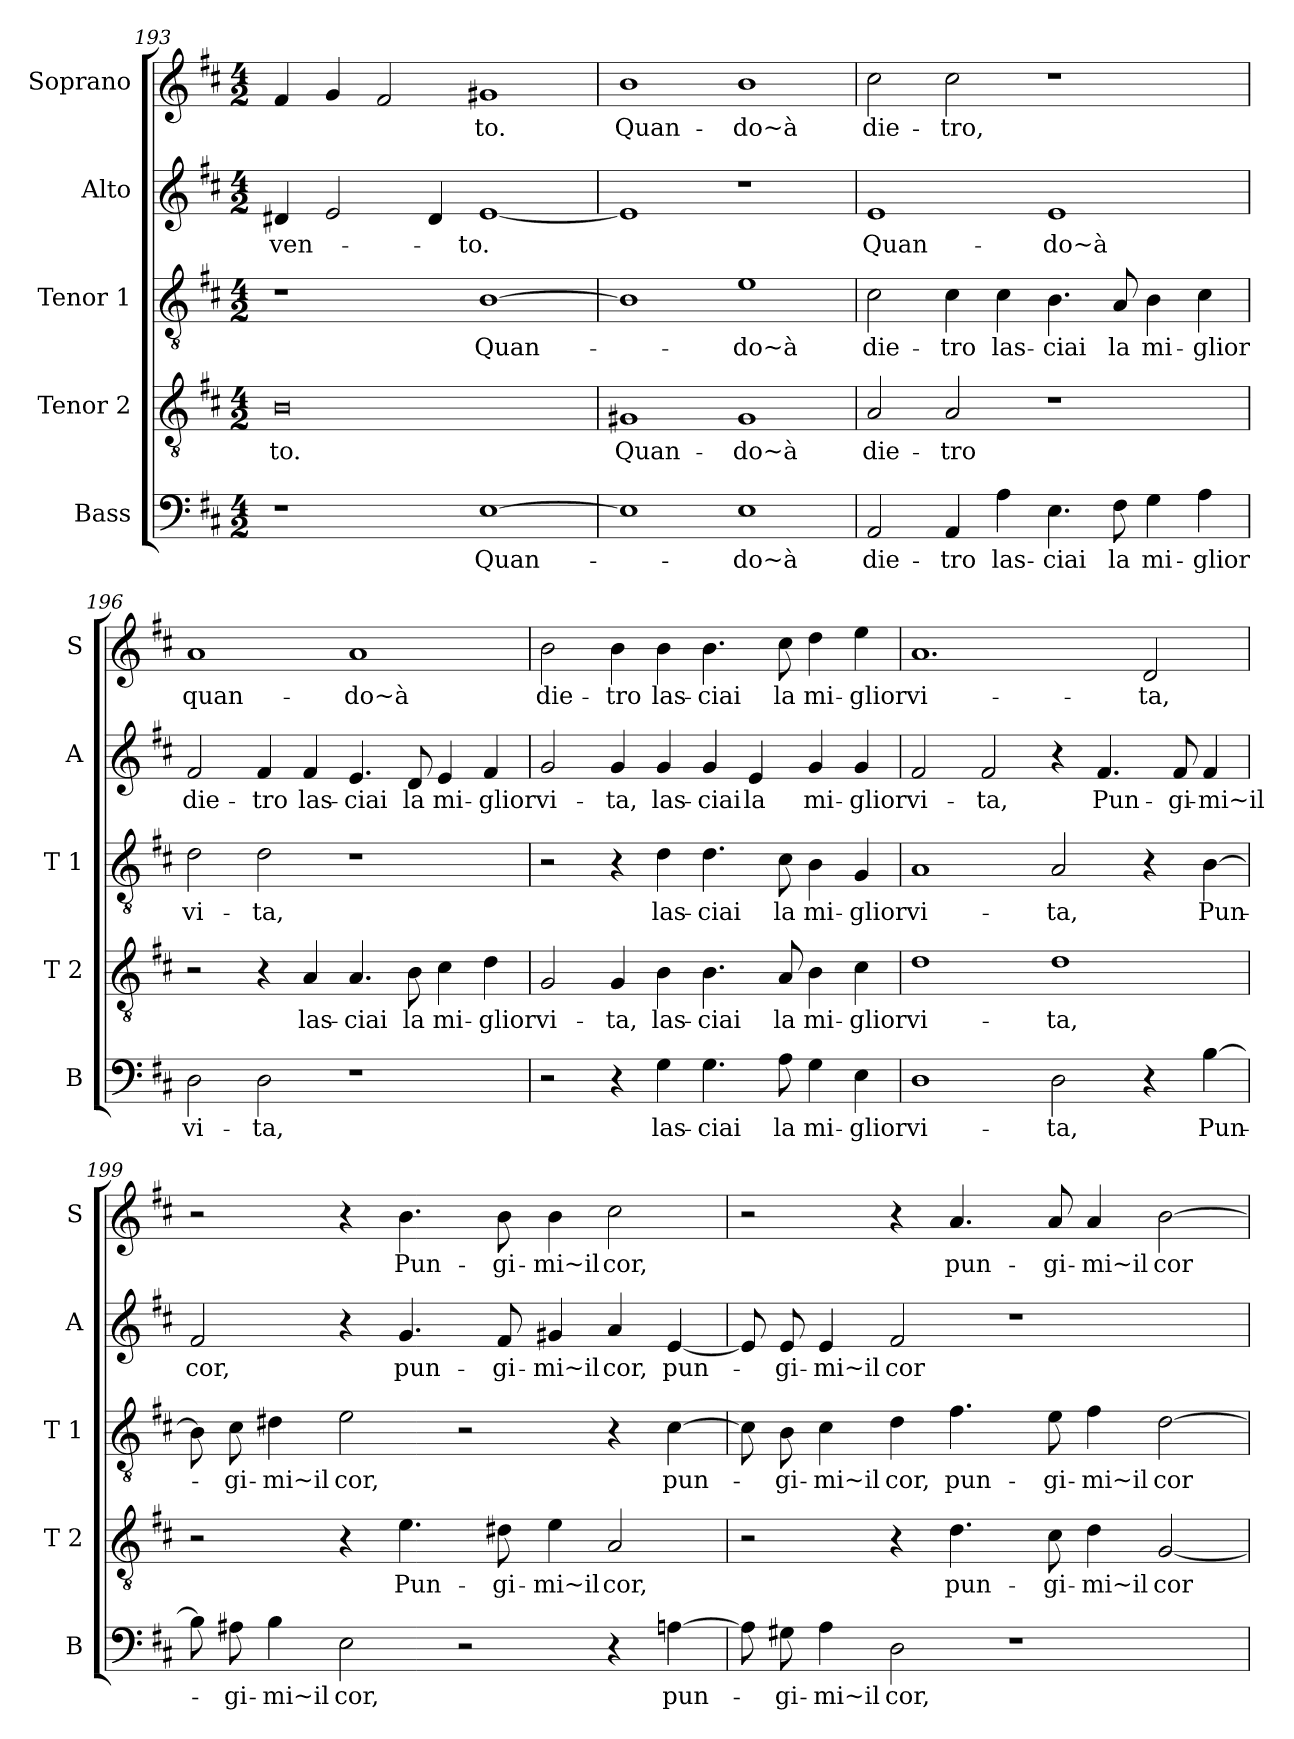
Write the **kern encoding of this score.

**kern	**text	**kern	**text	**kern	**text	**kern	**text	**kern	**text
*part5	*part5	*part4	*part4	*part3	*part3	*part2	*part2	*part1	*part1
*staff5	*staff5	*staff4	*staff4	*staff3	*staff3	*staff2	*staff2	*staff1	*staff1
*I"Bass	*	*I"Tenor 2	*	*I"Tenor 1	*	*I"Alto	*	*I"Soprano	*
*I'B	*	*I'T 2	*	*I'T 1	*	*I'A	*	*I'S	*
*clefF4	*	*clefGv2	*	*clefGv2	*	*clefG2	*	*clefG2	*
*k[f#c#]	*	*k[f#c#]	*	*k[f#c#]	*	*k[f#c#]	*	*k[f#c#]	*
*D:	*	*D:	*	*D:	*	*D:	*	*D:	*
*M4/2	*	*M4/2	*	*M4/2	*	*M4/2	*	*M4/2	*
=193	=193	=193	=193	=193	=193	=193	=193	=193	=193
!	!	!	!LO:LY:b	!	!	!	!LO:LY:b	!	!
1r	.	0B	-to.	1r	.	4d#X/	ven-	4f#/	.
.	.	.	.	.	.	2e/	.	4g/	.
.	.	.	.	.	.	.	.	2f#/	.
.	.	.	.	.	.	4d#/	.	.	.
!	!LO:LY:b	!	!	!	!LO:LY:b	!	!LO:LY:b	!	!LO:LY:b
[1E	Quan-	.	.	[1B	Quan-	[1e	-to.	1g#X	-to.
=194	=194	=194	=194	=194	=194	=194	=194	=194	=194
!	!	!	!LO:LY:b	!	!	!	!	!	!LO:LY:b
1E]	.	1G#X	Quan-	1B]	.	1e]	.	1b	Quan-
!	!LO:LY:b	!	!LO:LY:b	!	!LO:LY:b	!	!	!	!LO:LY:b
1E	-do~à	1G#	-do~à	1e	-do~à	1r	.	1b	-do~à
!!LO:LB:g=z
=195	=195	=195	=195	=195	=195	=195	=195	=195	=195
!	!LO:LY:b	!	!LO:LY:b	!	!LO:LY:b	!	!LO:LY:b	!	!LO:LY:b
2AA/	die-	2A/	die-	2c#\	die-	1e	Quan-	2cc#\	die-
!	!LO:LY:b	!	!LO:LY:b	!	!LO:LY:b	!	!	!	!LO:LY:b
4AA/	-tro	2A/	-tro	4c#\	-tro	.	.	2cc#\	-tro,
!	!LO:LY:b	!	!	!	!LO:LY:b	!	!	!	!
4A\	las-	.	.	4c#\	las-	.	.	.	.
!	!LO:LY:b	!	!	!	!LO:LY:b	!	!LO:LY:b	!	!
4.E\	-ciai	1r	.	4.B\	-ciai	1e	-do~à	1r	.
!	!LO:LY:b	!	!	!	!LO:LY:b	!	!	!	!
8F#\	la	.	.	8A/	la	.	.	.	.
!	!LO:LY:b	!	!	!	!LO:LY:b	!	!	!	!
4G\	mi-	.	.	4B\	mi-	.	.	.	.
!	!LO:LY:b	!	!	!	!LO:LY:b	!	!	!	!
4A\	-glior	.	.	4c#\	-glior	.	.	.	.
=196	=196	=196	=196	=196	=196	=196	=196	=196	=196
!	!LO:LY:b	!	!	!	!LO:LY:b	!	!LO:LY:b	!	!LO:LY:b
2D\	vi-	2r	.	2d\	vi-	2f#/	die-	1a	quan-
!	!LO:LY:b	!	!	!	!LO:LY:b	!	!LO:LY:b	!	!
2D\	-ta,	4r	.	2d\	-ta,	4f#/	-tro	.	.
!	!	!	!LO:LY:b	!	!	!	!LO:LY:b	!	!
.	.	4A/	las-	.	.	4f#/	las-	.	.
!	!	!	!LO:LY:b	!	!	!	!LO:LY:b	!	!LO:LY:b
1r	.	4.A/	-ciai	1r	.	4.e/	-ciai	1a	-do~à
!	!	!	!LO:LY:b	!	!	!	!LO:LY:b	!	!
.	.	8B\	la	.	.	8d/	la	.	.
!	!	!	!LO:LY:b	!	!	!	!LO:LY:b	!	!
.	.	4c#\	mi-	.	.	4e/	mi-	.	.
!	!	!	!LO:LY:b	!	!	!	!LO:LY:b	!	!
.	.	4d\	-glior	.	.	4f#/	-glior	.	.
=197	=197	=197	=197	=197	=197	=197	=197	=197	=197
!	!	!	!LO:LY:b	!	!	!	!LO:LY:b	!	!LO:LY:b
2r	.	2G/	vi-	2r	.	2g/	vi-	2b\	die-
!	!	!	!LO:LY:b	!	!	!	!LO:LY:b	!	!LO:LY:b
4r	.	4G/	-ta,	4r	.	4g/	-ta,	4b\	-tro
!	!LO:LY:b	!	!LO:LY:b	!	!LO:LY:b	!	!LO:LY:b	!	!LO:LY:b
4G\	las-	4B\	las-	4d\	las-	4g/	las-	4b\	las-
!	!LO:LY:b	!	!LO:LY:b	!	!LO:LY:b	!	!LO:LY:b	!	!LO:LY:b
4.G\	-ciai	4.B\	-ciai	4.d\	-ciai	4g/	-ciai	4.b\	-ciai
!	!	!	!	!	!	!	!LO:LY:b	!	!
.	.	.	.	.	.	4e/	la	.	.
!	!LO:LY:b	!	!LO:LY:b	!	!LO:LY:b	!	!	!	!LO:LY:b
8A\	la	8A/	la	8c#\	la	.	.	8cc#\	la
!	!LO:LY:b	!	!LO:LY:b	!	!LO:LY:b	!	!LO:LY:b	!	!LO:LY:b
4G\	mi-	4B\	mi-	4B\	mi-	4g/	mi-	4dd\	mi-
!	!LO:LY:b	!	!LO:LY:b	!	!LO:LY:b	!	!LO:LY:b	!	!LO:LY:b
4E\	-glior	4c#\	-glior	4G/	-glior	4g/	-glior	4ee\	-glior
!!LO:LB:g=z
=198	=198	=198	=198	=198	=198	=198	=198	=198	=198
!	!LO:LY:b	!	!LO:LY:b	!	!LO:LY:b	!	!LO:LY:b	!	!LO:LY:b
1D	vi-	1d	vi-	1A	vi-	2f#/	vi-	1.a	vi-
!	!	!	!	!	!	!	!LO:LY:b	!	!
.	.	.	.	.	.	2f#/	-ta,	.	.
!	!LO:LY:b	!	!LO:LY:b	!	!LO:LY:b	!	!	!	!
2D\	-ta,	1d	-ta,	2A/	-ta,	4r	.	.	.
!	!	!	!	!	!	!	!LO:LY:b	!	!
.	.	.	.	.	.	4.f#/	Pun-	.	.
!	!	!	!	!	!	!	!	!	!LO:LY:b
4r	.	.	.	4r	.	.	.	2d/	-ta,
!	!	!	!	!	!	!	!LO:LY:b	!	!
.	.	.	.	.	.	8f#/	-gi-	.	.
!	!LO:LY:b	!	!	!	!LO:LY:b	!	!LO:LY:b	!	!
[4B\	Pun-	.	.	[4B\	Pun-	4f#/	-mi~il	.	.
=199	=199	=199	=199	=199	=199	=199	=199	=199	=199
!	!	!	!	!	!	!	!LO:LY:b	!	!
8B\]	.	2r	.	8B\]	.	2f#/	cor,	2r	.
!	!LO:LY:b	!	!	!	!LO:LY:b	!	!	!	!
8A#X\	-gi-	.	.	8c#\	-gi-	.	.	.	.
!	!LO:LY:b	!	!	!	!LO:LY:b	!	!	!	!
4B\	-mi~il	.	.	4d#X\	-mi~il	.	.	.	.
!	!LO:LY:b	!	!	!	!LO:LY:b	!	!	!	!
2E\	cor,	4r	.	2e\	cor,	4r	.	4r	.
!	!	!	!LO:LY:b	!	!	!	!LO:LY:b	!	!LO:LY:b
.	.	4.e\	Pun-	.	.	4.g/	pun-	4.b\	Pun-
2r	.	.	.	2r	.	.	.	.	.
!	!	!	!LO:LY:b	!	!	!	!LO:LY:b	!	!LO:LY:b
.	.	8d#X\	-gi-	.	.	8f#/	-gi-	8b\	-gi-
!	!	!	!LO:LY:b	!	!	!	!LO:LY:b	!	!LO:LY:b
.	.	4e\	-mi~il	.	.	4g#X/	-mi~il	4b\	-mi~il
!	!	!	!LO:LY:b	!	!	!	!LO:LY:b	!	!LO:LY:b
4r	.	2A/	cor,	4r	.	4a/	cor,	2cc#\	cor,
!	!LO:LY:b	!	!	!	!LO:LY:b	!	!LO:LY:b	!	!
[4An\	pun-	.	.	[4c#\	pun-	[4e/	pun-	.	.
=200	=200	=200	=200	=200	=200	=200	=200	=200	=200
8A\]	.	2r	.	8c#\]	.	8e/]	.	2r	.
!	!LO:LY:b	!	!	!	!LO:LY:b	!	!LO:LY:b	!	!
8G#X\	-gi-	.	.	8B\	-gi-	8e/	-gi-	.	.
!	!LO:LY:b	!	!	!	!LO:LY:b	!	!LO:LY:b	!	!
4A\	-mi~il	.	.	4c#\	-mi~il	4e/	-mi~il	.	.
!	!LO:LY:b	!	!	!	!LO:LY:b	!	!LO:LY:b	!	!
2D\	cor,	4r	.	4d\	cor,	2f#/	cor	4r	.
!	!	!	!LO:LY:b	!	!LO:LY:b	!	!	!	!LO:LY:b
.	.	4.d\	pun-	4.f#\	pun-	.	.	4.a/	pun-
1r	.	.	.	.	.	1r	.	.	.
!	!	!	!LO:LY:b	!	!LO:LY:b	!	!	!	!LO:LY:b
.	.	8c#\	-gi-	8e\	-gi-	.	.	8a/	-gi-
!	!	!	!LO:LY:b	!	!LO:LY:b	!	!	!	!LO:LY:b
.	.	4d\	-mi~il	4f#\	-mi~il	.	.	4a/	-mi~il
!	!	!	!LO:LY:b	!	!LO:LY:b	!	!	!	!LO:LY:b
.	.	[2G/	cor	[2d\	cor	.	.	[2b\	cor
=	=	=	=	=	=	=	=	=	=
*-	*-	*-	*-	*-	*-	*-	*-	*-	*-
